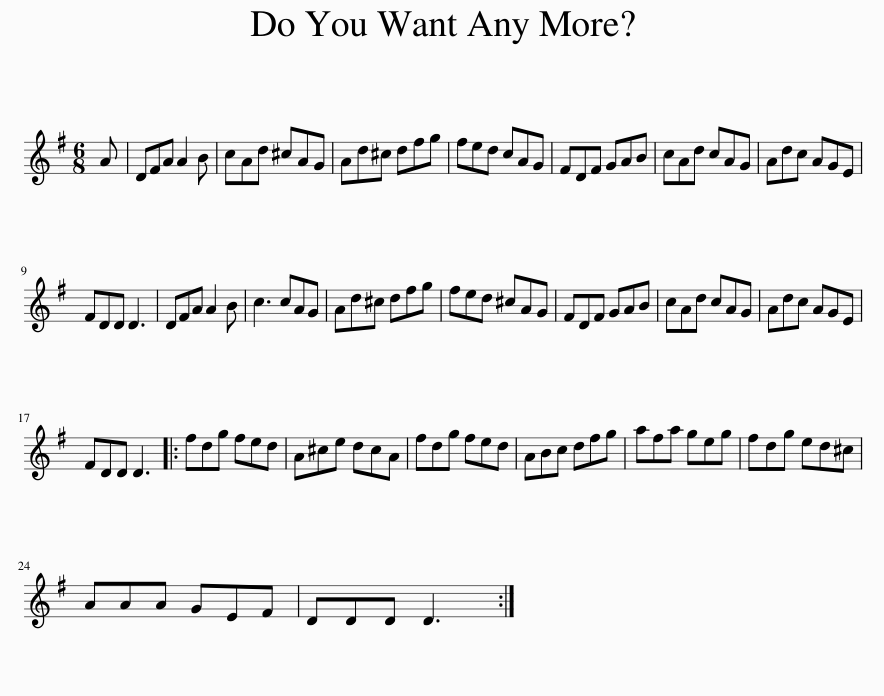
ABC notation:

X:1
L:1/8
M:6/8
I:linebreak $
K:G
V:1 treble
V:1
 A | DFA A2 B | cAd ^cAG | Ad^c dfg | fed cAG | %5
 FDF GAB | cAd cAG | Adc AGE |$ FDD D3 | DFA A2 B | %10
 c3 cAG | Ad^c dfg | fed ^cAG | FDF GAB | cAd cAG | %15
 Adc AGE |$ FDD D3 |: fdg fed | A^ce dcA | fdg fed | %20
 ABc dfg | afa geg | fdg ed^c |$ AAA GEF | DDD D3 :| %25
